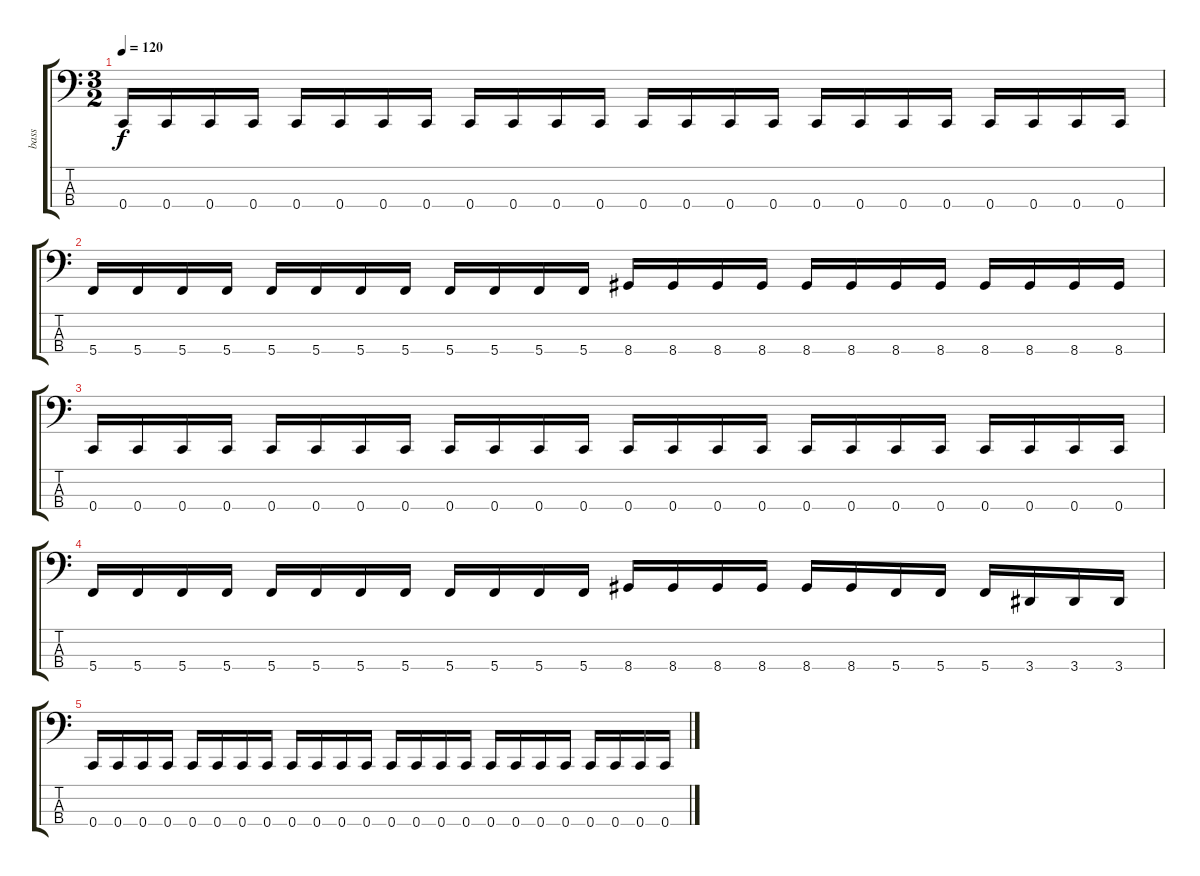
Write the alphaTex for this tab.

\track ("bass" "bass") {instrument electricbasspick}
\staff {score tabs}
\tuning (F2 C2 G1 C1) {hide}
\ts (3 2)
\tempo 120
\clef f4
\ks c
0.4.16{dy f} 0.4.16 0.4.16 0.4.16 0.4.16 0.4.16 0.4.16 0.4.16 0.4.16 0.4.16 0.4.16 0.4.16 0.4.16 0.4.16 0.4.16 0.4.16 0.4.16 0.4.16 0.4.16 0.4.16 0.4.16 0.4.16 0.4.16 0.4.16 |
5.4.16 5.4.16 5.4.16 5.4.16 5.4.16 5.4.16 5.4.16 5.4.16 5.4.16 5.4.16 5.4.16 5.4.16 8.4.16 8.4.16 8.4.16 8.4.16 8.4.16 8.4.16 8.4.16 8.4.16 8.4.16 8.4.16 8.4.16 8.4.16 |
0.4.16 0.4.16 0.4.16 0.4.16 0.4.16 0.4.16 0.4.16 0.4.16 0.4.16 0.4.16 0.4.16 0.4.16 0.4.16 0.4.16 0.4.16 0.4.16 0.4.16 0.4.16 0.4.16 0.4.16 0.4.16 0.4.16 0.4.16 0.4.16 |
5.4.16 5.4.16 5.4.16 5.4.16 5.4.16 5.4.16 5.4.16 5.4.16 5.4.16 5.4.16 5.4.16 5.4.16 8.4.16 8.4.16 8.4.16 8.4.16 8.4.16 8.4.16 5.4.16 5.4.16 5.4.16 3.4.16 3.4.16 3.4.16 |
0.4.16 0.4.16 0.4.16 0.4.16 0.4.16 0.4.16 0.4.16 0.4.16 0.4.16 0.4.16 0.4.16 0.4.16 0.4.16 0.4.16 0.4.16 0.4.16 0.4.16 0.4.16 0.4.16 0.4.16 0.4.16 0.4.16 0.4.16 0.4.16
